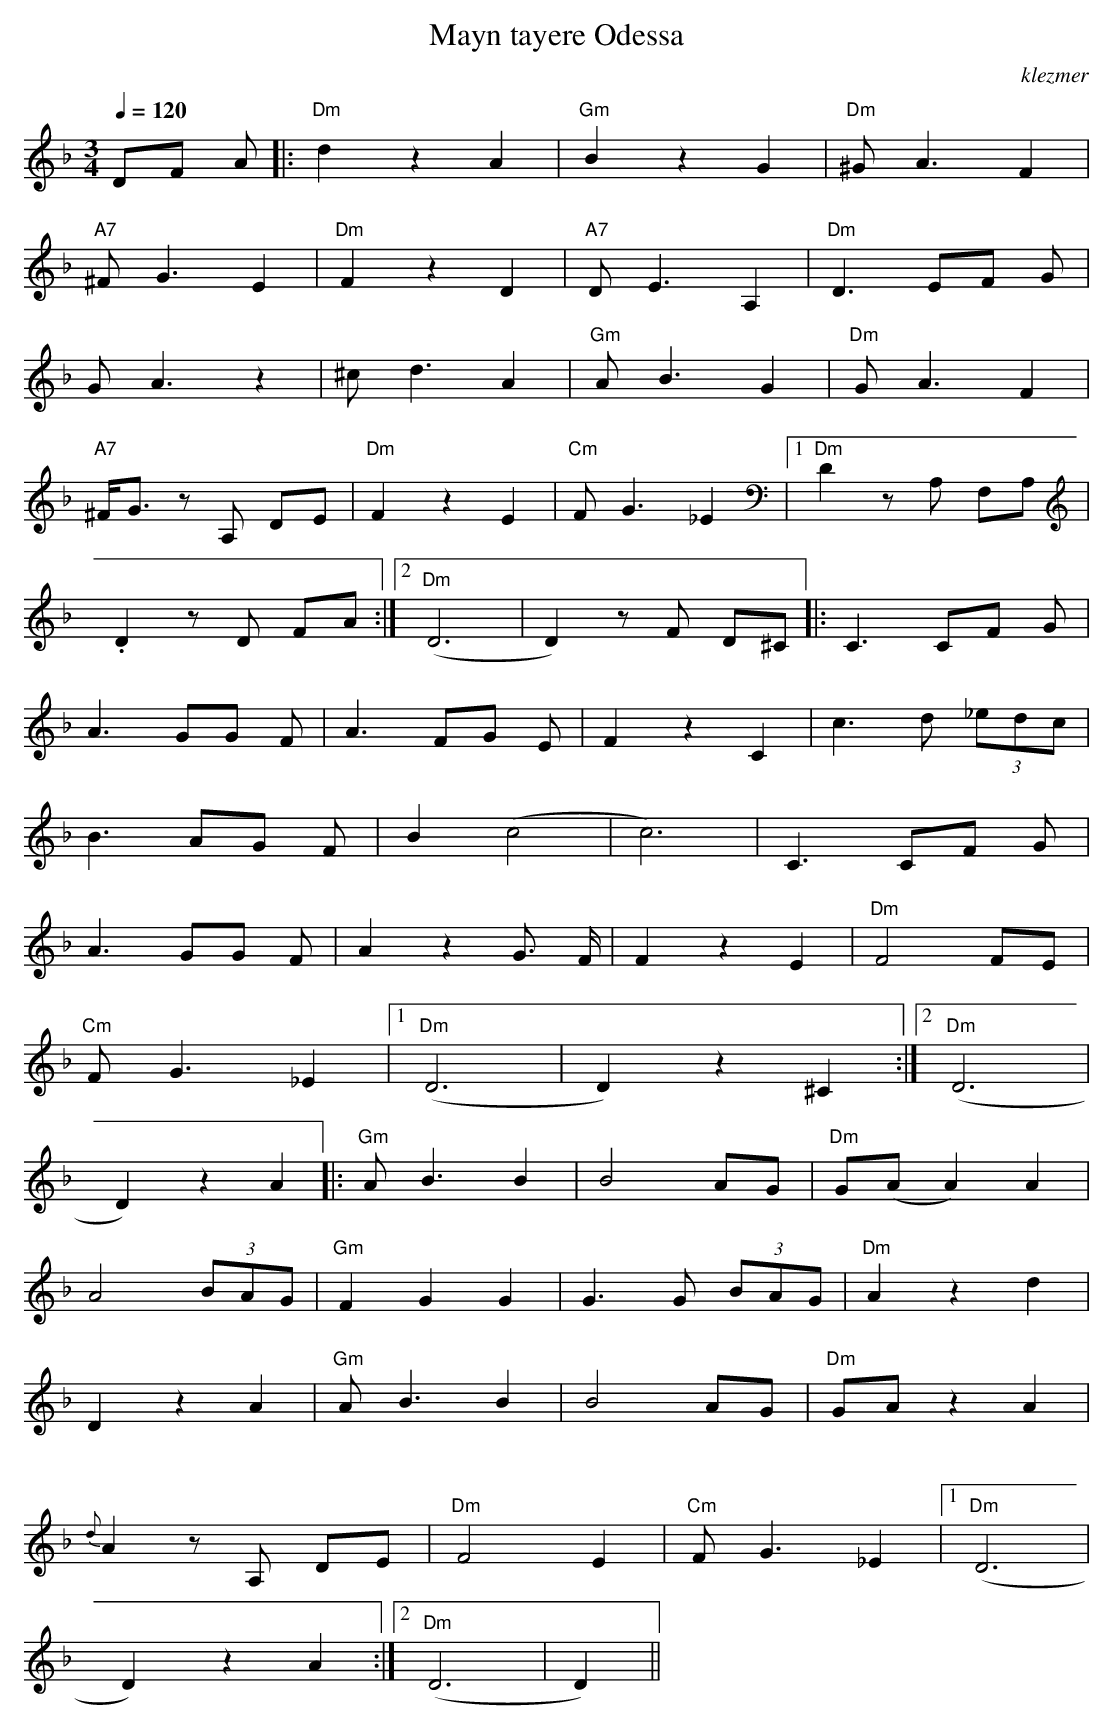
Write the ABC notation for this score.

X:1
T:Mayn tayere Odessa
O:klezmer
M:3/4
L:1/8
Q:1/4=120
K:Dm
V:1
DF A |:"Dm" d2 z2 A2 |"Gm" B2 z2 G2 |"Dm" ^GA3 F2 |
"A7" ^FG3 E2 |"Dm" F2 z2 D2 |"A7" DE3 A,2 |"Dm" D3 EF G|
G A3 z2 |^cd3 A2 |"Gm" AB3 G2 |"Dm" GA3 F2 |
"A7" ^F/G3/2 zA, DE |"Dm" F2 z2 E2 |"Cm" FG3 _E2 |1 "Dm" D2 zA, F,A, |
.D2 zD FA :|2 "Dm" (D6 |D2) zF D^C ||  |:C3 CF G|
A3 GG F|A3 FG E|F2 z2 C2 |c3 d (3_edc |
B3 AG F|B2 (c4 |c6) |C3 CF G|
A3 GG F|A2 z2 G3/2 F/|F2 z2 E2 |"Dm" F4 FE |
"Cm" FG3 _E2 |1 "Dm" (D6 |D2) z2 ^C2 :|2 "Dm" (D6 |
D2) z2 A2 ||  |:"Gm" AB3 B2 |B4 AG |"Dm" G(A A2) A2 |
A4  (3BAG |"Gm" F2 G2 G2 |G3 G (3BAG |"Dm" A2 z2 d2 |
D2 z2 A2 |"Gm" AB3 B2 |B4 AG |"Dm" GA z2 A2 |
{d}A2 zA, DE |"Dm" F4 E2 |"Cm" FG3 _E2 |1 "Dm" (D6 |
D2) z2 A2 :|2 "Dm" (D6 |D2) ||
